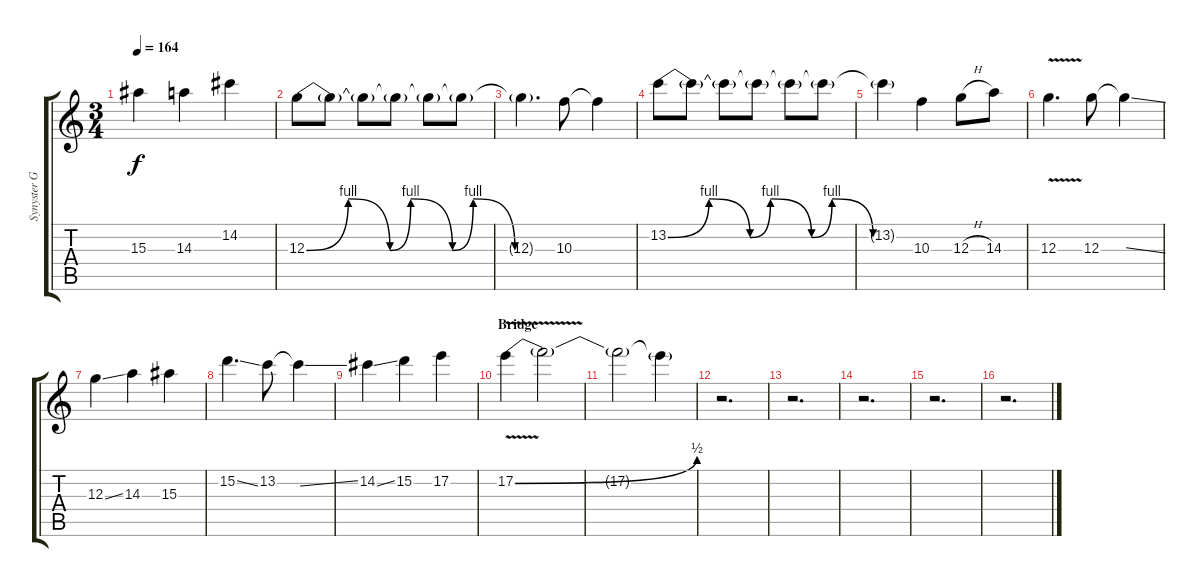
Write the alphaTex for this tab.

\track ("Synyster Gates (Pan-Lead)" "Synyster G") {instrument distortionguitar}
\staff {score tabs}
\tuning (E4 B3 G3 D3 A2 D2) {hide}
\ts (3 4)
\tempo 164
\clef g2
\ks c
15.3.4{dy f} 14.3.4 14.2.4 |
12.3{be (custom 0 0 10 4 20 0 25 4 35 0 40 4 50 0 60 0)}.8 12.3{t}.8 12.3{t}.8 12.3{t}.8 12.3{t}.8 12.3{t}.8 |
12.3{t}.4{d} 10.3.8 10.3{t}.4 |
13.2{be (custom 0 0 10 4 20 0 25 4 35 0 40 4 50 0 60 0)}.8 13.2{t}.8 13.2{t}.8 13.2{t}.8 13.2{t}.8 13.2{t}.8 |
13.2{t}.4 10.3.4 12.3{h}.8 14.3.8 |
12.3{v}.4{d} 12.3.8 12.3{ss t}.4 |
12.3{ss}.4 14.3.4 15.3.4 |
15.2{ss}.4{d} 13.2.8 13.2{ss t}.4 |
14.2{ss}.4 15.2.4 17.2.4 |
\section ("" "Bridge")
17.2{be (bend 0 0 60 2) v}.4 17.2{t}.2 |
17.2{t}.2 17.2{t}.4 |
r.2{d} |
r.2{d} |
r.2{d} |
r.2{d} |
r.2{d}
